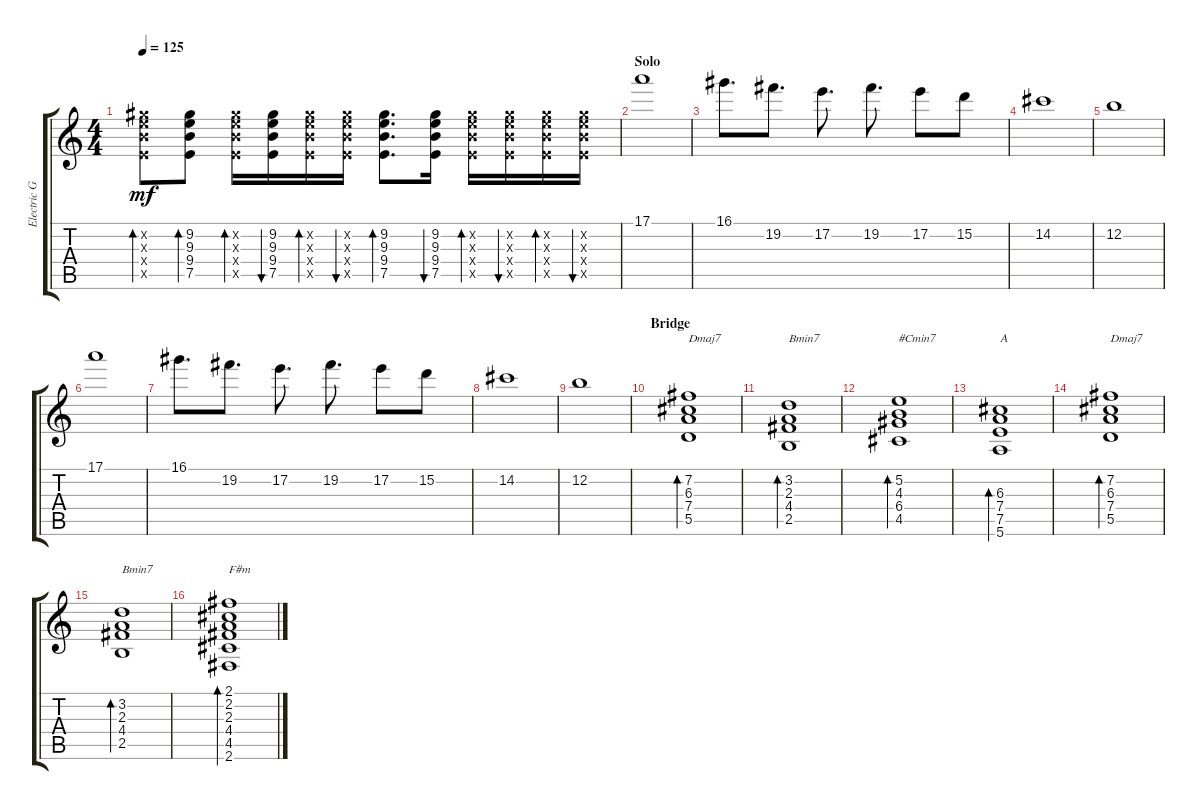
\track ("Electric Guitar" "Electric G") {instrument electricguitarclean}
\staff {score tabs}
\tuning (E4 B3 G3 D3 A2 E2) {hide}
\ts (4 4)
\tempo 125
\clef g2
\ks c
(9.2{x} 9.3{x} 9.4{x} 7.5{x}).8{bd 30 dy mf} (9.2 9.3 9.4 7.5).8{bd 30} (9.2{x} 9.3{x} 9.4{x} 7.5{x}).16{bd 30} (9.2 9.3 9.4 7.5).16{bu 30} (9.2{x} 9.3{x} 9.4{x} 7.5{x}).16{bd 30} (9.2{x} 9.3{x} 9.4{x} 7.5{x}).16{bu 30} (9.2 9.3 9.4 7.5).8{d bd 30} (9.2 9.3 9.4 7.5).16{bu 30} (9.2{x} 9.3{x} 9.4{x} 7.5{x}).16{bd 30} (9.2{x} 9.3{x} 9.4{x} 7.5{x}).16{bu 30} (9.2{x} 9.3{x} 9.4{x} 7.5{x}).16{bd 30} (9.2{x} 9.3{x} 9.4{x} 7.5{x}).16{bu 30} |
\section ("" "Solo")
17.1.1 |
16.1.8{d} 19.2.8{d} 17.2.8{d} 19.2.8{d} 17.2.8 15.2.8 |
14.2.1 |
12.2.1 |
17.1.1 |
16.1.8{d} 19.2.8{d} 17.2.8{d} 19.2.8{d} 17.2.8 15.2.8 |
14.2.1 |
12.2.1 |
\section ("" "Bridge")
(7.2 6.3 7.4 5.5).1{bd 30 txt "Dmaj7"} |
(3.2 2.3 4.4 2.5).1{bd 30 txt "Bmin7"} |
(5.2 4.3 6.4 4.5).1{bd 30 txt "#Cmin7"} |
(6.3 7.4 7.5 5.6).1{bd 30 txt "A"} |
(7.2 6.3 7.4 5.5).1{bd 30 txt "Dmaj7"} |
(3.2 2.3 4.4 2.5).1{bd 30 txt "Bmin7"} |
(2.1 2.2 2.3 4.4 4.5 2.6).1{bd 30 txt "F#m"}
